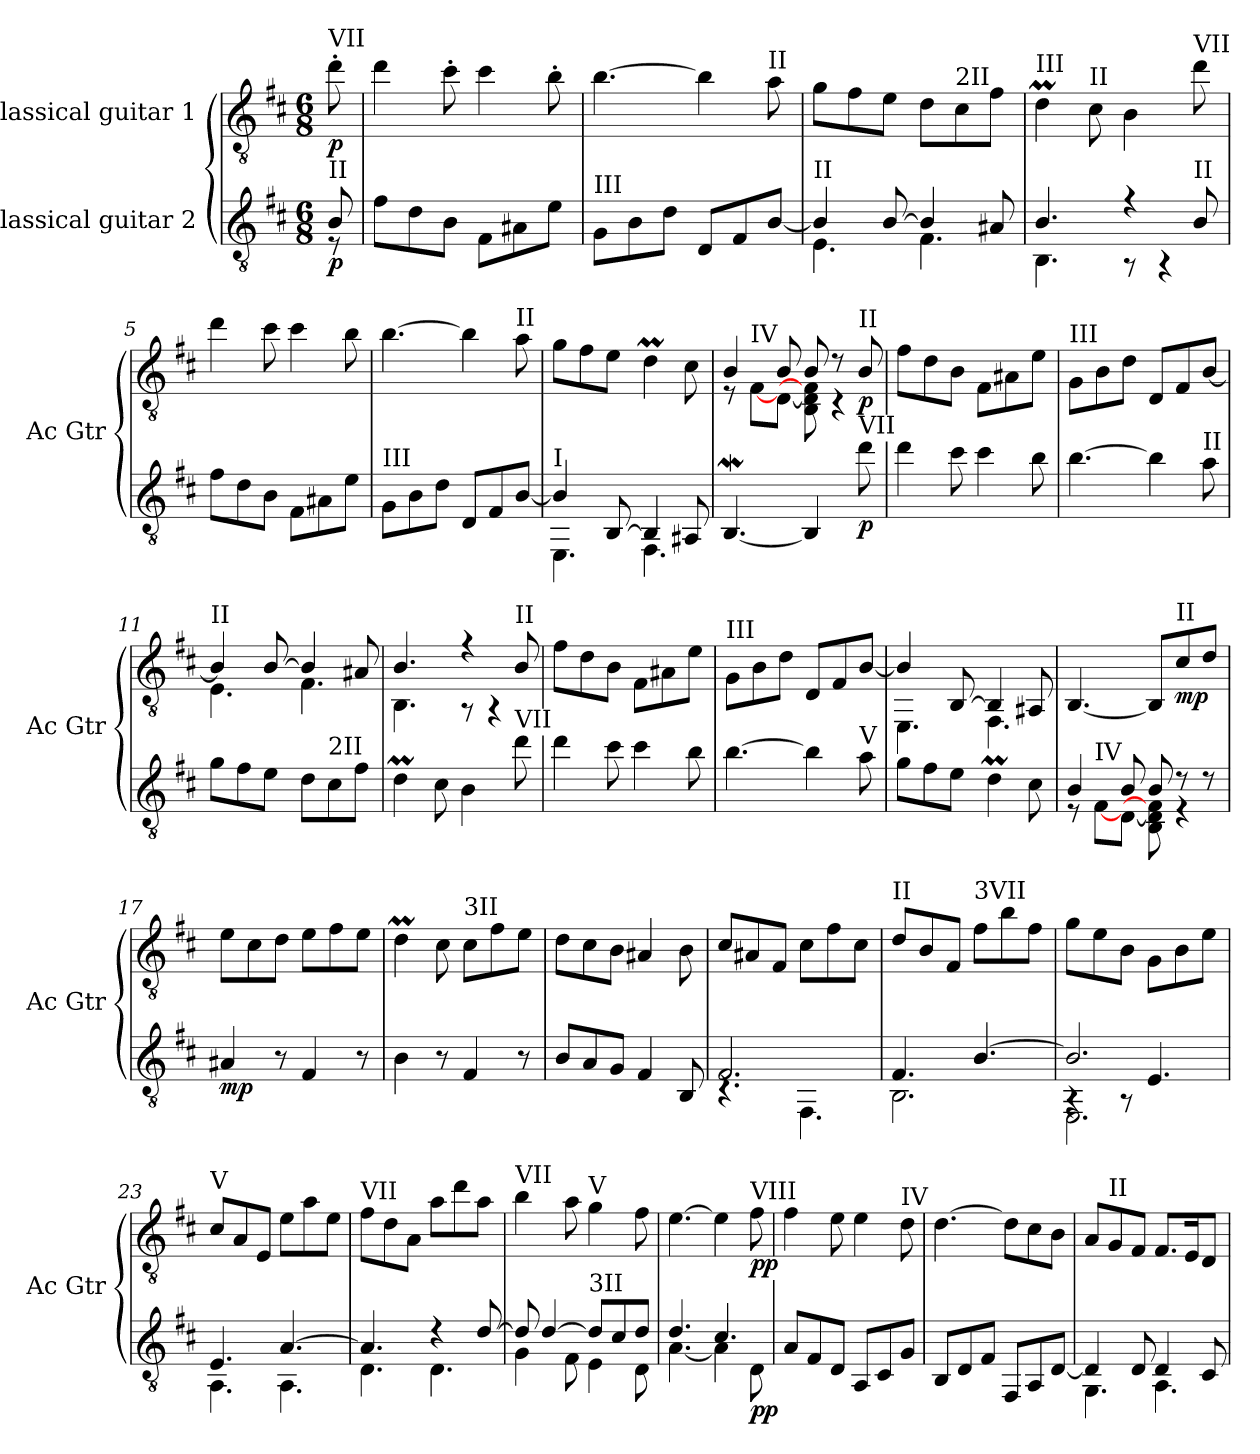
**kern	**dynam	**kern	**dynam
*part2	*part2	*part1	*part1
*staff2	*staff2	*staff1	*staff1
*I"Classical guitar 2	*	*I"Classical guitar 1	*
*I'Ac Gtr	*	*I'Ac Gtr	*
*clefGv2	*	*clefGv2	*
*k[f#c#]	*	*k[f#c#]	*
*M6/8	*	*M6/8	*
=	=	=	=
*^	*	*	*
!	!	!	!LO:TX:a:t=VII	!
!LO:TX:a:t=II	!	!	!	!
!	!	!LO:DY:b	!	!LO:DY:b
8B/	8r	p	8dd'\	p
*v	*v	*	*	*
=1	=1	=1	=1
8f#\L	.	4dd\	.
8d\	.	.	.
8B\J	.	8cc#'\	.
8F#\L	.	4cc#\	.
8A#X\	.	.	.
8e\J	.	8b'\	.
=2	=2	=2	=2
!LO:TX:a:t=III	!	!	!
8G\L	.	[4.b\	.
8B\	.	.	.
8d\J	.	.	.
8D/L	.	4b\]	.
8F#/	.	.	.
!	!	!LO:TX:a:t=II	!
[8B/J	.	8a\	.
=3	=3	=3	=3
*^	*	*	*
!LO:TX:a:t=II	!	!	!	!
4B/]	4.E<\	.	8g\L	.
.	.	.	8f#\	.
[8B/	.	.	8e\J	.
4B/]	4.F#<\	.	8d\L	.
!	!	!	!LO:TX:a:t=2II	!
.	.	.	8c#\	.
8A#X/	.	.	8f#\J	.
=4	=4	=4	=4	=4
!	!	!	!LO:TX:a:t=III	!
4.B/	4.BB<\	.	4dM\	.
!	!	!	!LO:TX:a:t=II	!
.	.	.	8c#\	.
4r	8r	.	4B\	.
.	4r	.	.	.
!	!	!	!LO:TX:a:t=VII	!
!LO:TX:a:t=II	!	!	!	!
8B/	.	.	8dd\	.
*v	*v	*	*	*
=5	=5	=5	=5
8f#\L	.	4dd\	.
8d\	.	.	.
8B\J	.	8cc#\	.
8F#\L	.	4cc#\	.
8A#X\	.	.	.
8e\J	.	8b\	.
!!LO:LB:g=z
=6	=6	=6	=6
!LO:TX:a:t=III	!	!	!
8G\L	.	[4.b\	.
8B\	.	.	.
8d\J	.	.	.
8D/L	.	4b\]	.
8F#/	.	.	.
!	!	!LO:TX:a:t=II	!
[8B/J	.	8a\	.
=7	=7	=7	=7
*^	*	*	*
!LO:TX:a:t=I	!	!	!	!
4B/]	4.EE<\	.	8g\L	.
.	.	.	8f#\	.
[8BB/	.	.	8e\J	.
4BB/]	4.FF#<\	.	4dM\	.
8AA#X/	.	.	8c#\	.
*v	*v	*	*	*
=8	=8	=8	=8
*	*	*^	*
[4.BBW/	.	4B/	8r	.
!	!	!	!LO:TX:a:t=IV	!
.	.	.	[8F#<\L	.
.	.	8B/	[8D<<\J	.
4BB/]	.	8B/	8BB\<< 8D\]<< 8F#\]<<	.
.	.	8r	4r	.
!	!	!LO:TX:a:t=II	!	!
!LO:TX:a:t=VII	!	!	!	!
!	!LO:DY:b	!	!	!LO:DY:b
8dd\	p	8B/	.	p
*	*	*v	*v	*
=9	=9	=9	=9
4dd\	.	8f#\L	.
.	.	8d\	.
8cc#\	.	8B\J	.
4cc#\	.	8F#\L	.
.	.	8A#X\	.
8b\	.	8e\J	.
=10	=10	=10	=10
!	!	!LO:TX:a:t=III	!
[4.b\	.	8G\L	.
.	.	8B\	.
.	.	8d\J	.
4b\]	.	8D/L	.
.	.	8F#/	.
!LO:TX:a:t=II	!	!	!
8a\	.	[8B/J	.
=11	=11	=11	=11
*	*	*^	*
!	!	!LO:TX:a:t=II	!	!
8g\L	.	4B/]	4.E<\	.
8f#\	.	.	.	.
8e\J	.	[8B/	.	.
8d\L	.	4B/]	4.F#<\	.
!LO:TX:a:t=2II	!	!	!	!
8c#\	.	.	.	.
8f#\J	.	8A#X/	.	.
!!LO:LB:g=z	!!
=12	=12	=12	=12	=12
4dM\	.	4.B/	4.BB<\	.
8c#\	.	.	.	.
4B\	.	4r	8r	.
.	.	.	4r	.
!	!	!LO:TX:a:t=II	!	!
!LO:TX:a:t=VII	!	!	!	!
8dd\	.	8B/	.	.
*	*	*v	*v	*
=13	=13	=13	=13
4dd\	.	8f#\L	.
.	.	8d\	.
8cc#\	.	8B\J	.
4cc#\	.	8F#\L	.
.	.	8A#X\	.
8b\	.	8e\J	.
=14	=14	=14	=14
!	!	!LO:TX:a:t=III	!
[4.b\	.	8G\L	.
.	.	8B\	.
.	.	8d\J	.
4b\]	.	8D/L	.
.	.	8F#/	.
!LO:TX:a:t=V	!	!	!
8a\	.	[8B/J	.
=15	=15	=15	=15
*	*	*^	*
8g\L	.	4B/]	4.EE<\	.
8f#\	.	.	.	.
8e\J	.	[8BB/	.	.
4dM\	.	4BB/]	4.FF#<\	.
8c#\	.	8AA#X/	.	.
*	*	*v	*v	*
=16	=16	=16	=16
*^	*	*	*
4B/	8r	.	[4.BB/	.
!	!LO:TX:a:t=IV	!	!	!
.	[8F#<\L	.	.	.
8B/	[8D<<\J	.	.	.
8B/	8BB\<< 8D\]<< 8F#\]<<	.	8BB/L]	.
!	!	!	!LO:TX:a:t=II	!
!	!	!	!	!LO:DY:b
8r	4r	.	8c#/	mp
8r	.	.	8d/J	.
*v	*v	*	*	*
=17	=17	=17	=17
!	!LO:DY:b	!	!
4A#X/	mp	8e\L	.
.	.	8c#\	.
8r	.	8d\J	.
4F#/	.	8e\L	.
.	.	8f#\	.
8r	.	8e\J	.
!!LO:LB:g=z
=18	=18	=18	=18
4B\	.	4dM\	.
8r	.	8c#\	.
!	!	!LO:TX:a:t=3II	!
4F#/	.	8c#\L	.
.	.	8f#\	.
8r	.	8e\J	.
=19	=19	=19	=19
8B/L	.	8d\L	.
8A/	.	8c#\	.
8G/J	.	8B\J	.
4F#/	.	4A#X/	.
8BB/	.	8B\	.
=20	=20	=20	=20
*^	*	*	*
2.F#/	4.rC	.	8c#/L	.
.	.	.	8A#X/	.
.	.	.	8F#/J	.
.	4.FF#<\	.	8c#\L	.
.	.	.	8f#\	.
.	.	.	8c#\J	.
=21	=21	=21	=21	=21
!	!	!	!LO:TX:a:t=II	!
4.F#/	2.BB<\	.	8d/L	.
.	.	.	8B/	.
.	.	.	8F#/J	.
!	!	!	!LO:TX:a:t=3VII	!
[4.B/	.	.	8f#\L	.
.	.	.	8b\	.
.	.	.	8f#\J	.
=22	=22	=22	=22	=22
*	*^	*	*	*
2.B/]	2.EE<\	4rAA	.	8g\L	.
.	.	.	.	8e\	.
.	.	8rAA	.	8B\J	.
.	.	4.E/	.	8G\L	.
.	.	.	.	8B\	.
.	.	.	.	8e\J	.
*	*v	*v	*	*	*
=23	=23	=23	=23	=23
!	!	!	!LO:TX:a:t=V	!
4.E/	4.AA\	.	8c#/L	.
.	.	.	8A/	.
.	.	.	8E/J	.
[4.A/	4.AA\	.	8e\L	.
.	.	.	8a\	.
.	.	.	8e\J	.
!!LO:LB:g=z
=24	=24	=24	=24	=24
!	!	!	!LO:TX:a:t=VII	!
4.A/]	4.D<\	.	8f#\L	.
.	.	.	8d\	.
.	.	.	8A\J	.
4r	4.D\	.	8a\L	.
.	.	.	8dd\	.
[8d/	.	.	8a\J	.
=25	=25	=25	=25	=25
!	!	!	!LO:TX:a:t=VII	!
8d/]	4G<\	.	4b\	.
[4d/	.	.	.	.
.	8F#<\	.	8a\	.
!	!	!	!LO:TX:a:t=V	!
!LO:TX:a:t=3II	!	!	!	!
8d/L]	4E\	.	4g\	.
8c#/	.	.	.	.
8d/J	8D<\	.	8f#\	.
=26	=26	=26	=26	=26
4.d/	[4.A<\	.	[4.e\	.
4.c#/	4A\]	.	4e\]	.
!	!	!	!LO:TX:a:t=VIII	!
!	!	!LO:DY:b	!	!LO:DY:b
.	8D<\	pp	8f#\	pp
*v	*v	*	*	*
=27	=27	=27	=27
8A/L	.	4f#\	.
8F#/	.	.	.
8D/J	.	8e\	.
8AA/L	.	4e\	.
8C#/	.	.	.
!	!	!LO:TX:a:t=IV	!
8G/J	.	8d\	.
=28	=28	=28	=28
8BB/L	.	[4.d\	.
8D/	.	.	.
8F#/J	.	.	.
8FF#/L	.	8d\L]	.
8AA/	.	8c#\	.
[8D/J	.	8B\J	.
=29	=29	=29	=29
*^	*	*	*
4D/]	4.GG<<\	.	8A/L	.
!	!	!	!LO:TX:a:t=II	!
.	.	.	8G/	.
8D/	.	.	8F#/J	.
4D/	4.AA<<\	.	8.F#/L	.
.	.	.	16E/K	.
8C#/	.	.	8D/J	.
*v	*v	*	*	*
=	=	=	=
*-	*-	*-	*-
